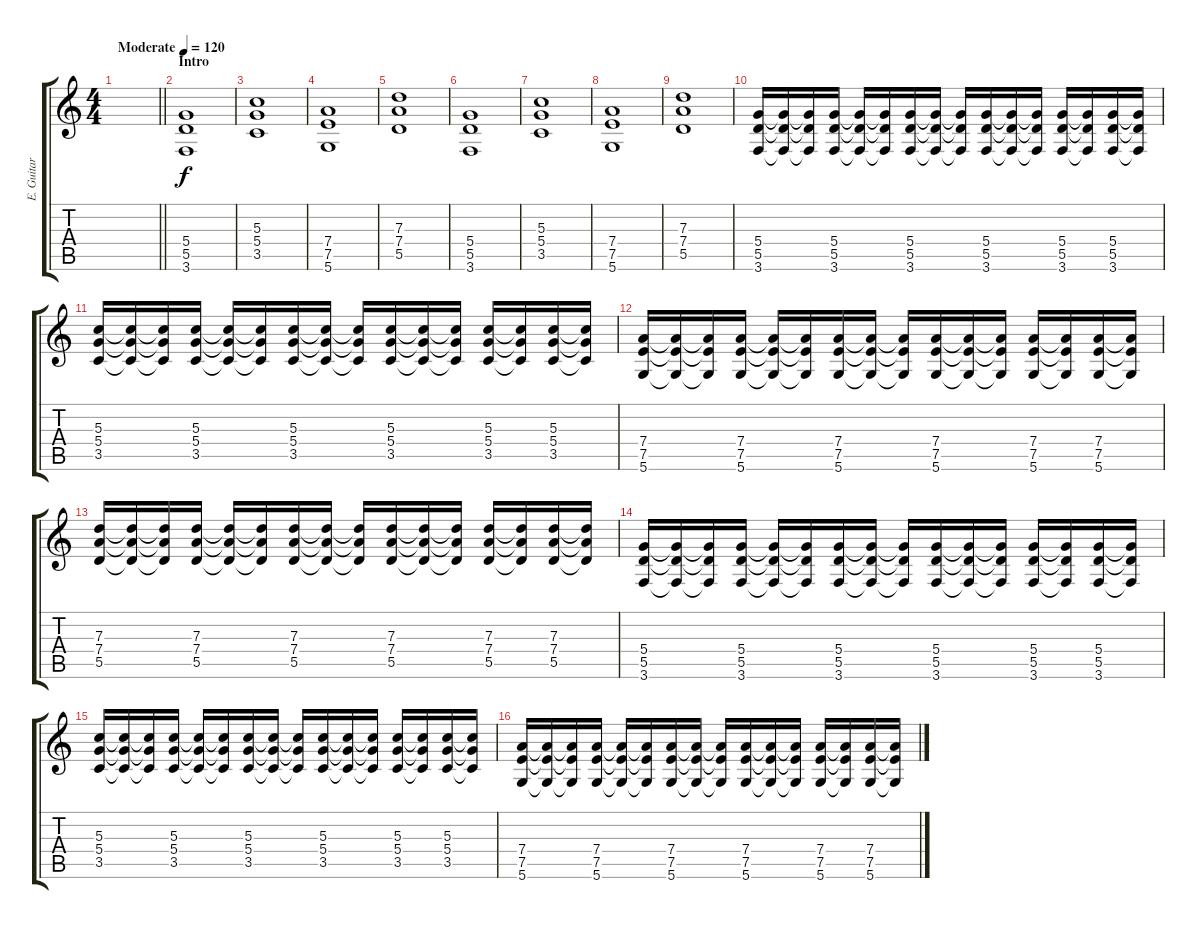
\track ("E. Guitar II" "E. Guitar ") {instrument distortionguitar}
\staff {score tabs}
\tuning (E4 B3 G3 D3 A2 D2) {hide}
\ts (4 4)
\tempo (120 "Moderate")
\clef g2
\barLineRight lightlight
\ks c
|
\section ("" "Intro")
(5.4 5.5 3.6).1{volume 10} |
(5.3 5.4 3.5).1 |
(7.4 7.5 5.6).1 |
(7.3 7.4 5.5).1 |
(5.4 5.5 3.6).1 |
(5.3 5.4 3.5).1 |
(7.4 7.5 5.6).1 |
(7.3 7.4 5.5).1 |
(5.4 5.5 3.6).16 (5.4{t} 5.5{t} 3.6{t}).16 (5.4{t} 5.5{t} 3.6{t}).16 (5.4 5.5 3.6).16 (5.4{t} 5.5{t} 3.6{t}).16 (5.4{t} 5.5{t} 3.6{t}).16 (5.4 5.5 3.6).16 (5.4{t} 5.5{t} 3.6{t}).16 (5.4{t} 5.5{t} 3.6{t}).16 (5.4 5.5 3.6).16 (5.4{t} 5.5{t} 3.6{t}).16 (5.4{t} 5.5{t} 3.6{t}).16 (5.4 5.5 3.6).16 (5.4{t} 5.5{t} 3.6{t}).16 (5.4 5.5 3.6).16 (5.4{t} 5.5{t} 3.6{t}).16 |
(5.3 5.4 3.5).16 (5.3{t} 5.4{t} 3.5{t}).16 (5.3{t} 5.4{t} 3.5{t}).16 (5.3 5.4 3.5).16 (5.3{t} 5.4{t} 3.5{t}).16 (5.3{t} 5.4{t} 3.5{t}).16 (5.3 5.4 3.5).16 (5.3{t} 5.4{t} 3.5{t}).16 (5.3{t} 5.4{t} 3.5{t}).16 (5.3 5.4 3.5).16 (5.3{t} 5.4{t} 3.5{t}).16 (5.3{t} 5.4{t} 3.5{t}).16 (5.3 5.4 3.5).16 (5.3{t} 5.4{t} 3.5{t}).16 (5.3 5.4 3.5).16 (5.3{t} 5.4{t} 3.5{t}).16 |
(7.4 7.5 5.6).16 (7.4{t} 7.5{t} 5.6{t}).16 (7.4{t} 7.5{t} 5.6{t}).16 (7.4 7.5 5.6).16 (7.4{t} 7.5{t} 5.6{t}).16 (7.4{t} 7.5{t} 5.6{t}).16 (7.4 7.5 5.6).16 (7.4{t} 7.5{t} 5.6{t}).16 (7.4{t} 7.5{t} 5.6{t}).16 (7.4 7.5 5.6).16 (7.4{t} 7.5{t} 5.6{t}).16 (7.4{t} 7.5{t} 5.6{t}).16 (7.4 7.5 5.6).16 (7.4{t} 7.5{t} 5.6{t}).16 (7.4 7.5 5.6).16 (7.4{t} 7.5{t} 5.6{t}).16 |
(7.3 7.4 5.5).16 (7.3{t} 7.4{t} 5.5{t}).16 (7.3{t} 7.4{t} 5.5{t}).16 (7.3 7.4 5.5).16 (7.3{t} 7.4{t} 5.5{t}).16 (7.3{t} 7.4{t} 5.5{t}).16 (7.3 7.4 5.5).16 (7.3{t} 7.4{t} 5.5{t}).16 (7.3{t} 7.4{t} 5.5{t}).16 (7.3 7.4 5.5).16 (7.3{t} 7.4{t} 5.5{t}).16 (7.3{t} 7.4{t} 5.5{t}).16 (7.3 7.4 5.5).16 (7.3{t} 7.4{t} 5.5{t}).16 (7.3 7.4 5.5).16 (7.3{t} 7.4{t} 5.5{t}).16 |
(5.4 5.5 3.6).16 (5.4{t} 5.5{t} 3.6{t}).16 (5.4{t} 5.5{t} 3.6{t}).16 (5.4 5.5 3.6).16 (5.4{t} 5.5{t} 3.6{t}).16 (5.4{t} 5.5{t} 3.6{t}).16 (5.4 5.5 3.6).16 (5.4{t} 5.5{t} 3.6{t}).16 (5.4{t} 5.5{t} 3.6{t}).16 (5.4 5.5 3.6).16 (5.4{t} 5.5{t} 3.6{t}).16 (5.4{t} 5.5{t} 3.6{t}).16 (5.4 5.5 3.6).16 (5.4{t} 5.5{t} 3.6{t}).16 (5.4 5.5 3.6).16 (5.4{t} 5.5{t} 3.6{t}).16 |
(5.3 5.4 3.5).16 (5.3{t} 5.4{t} 3.5{t}).16 (5.3{t} 5.4{t} 3.5{t}).16 (5.3 5.4 3.5).16 (5.3{t} 5.4{t} 3.5{t}).16 (5.3{t} 5.4{t} 3.5{t}).16 (5.3 5.4 3.5).16 (5.3{t} 5.4{t} 3.5{t}).16 (5.3{t} 5.4{t} 3.5{t}).16 (5.3 5.4 3.5).16 (5.3{t} 5.4{t} 3.5{t}).16 (5.3{t} 5.4{t} 3.5{t}).16 (5.3 5.4 3.5).16 (5.3{t} 5.4{t} 3.5{t}).16 (5.3 5.4 3.5).16 (5.3{t} 5.4{t} 3.5{t}).16 |
(7.4 7.5 5.6).16 (7.4{t} 7.5{t} 5.6{t}).16 (7.4{t} 7.5{t} 5.6{t}).16 (7.4 7.5 5.6).16 (7.4{t} 7.5{t} 5.6{t}).16 (7.4{t} 7.5{t} 5.6{t}).16 (7.4 7.5 5.6).16 (7.4{t} 7.5{t} 5.6{t}).16 (7.4{t} 7.5{t} 5.6{t}).16 (7.4 7.5 5.6).16 (7.4{t} 7.5{t} 5.6{t}).16 (7.4{t} 7.5{t} 5.6{t}).16 (7.4 7.5 5.6).16 (7.4{t} 7.5{t} 5.6{t}).16 (7.4 7.5 5.6).16 (7.4{t} 7.5{t} 5.6{t}).16
